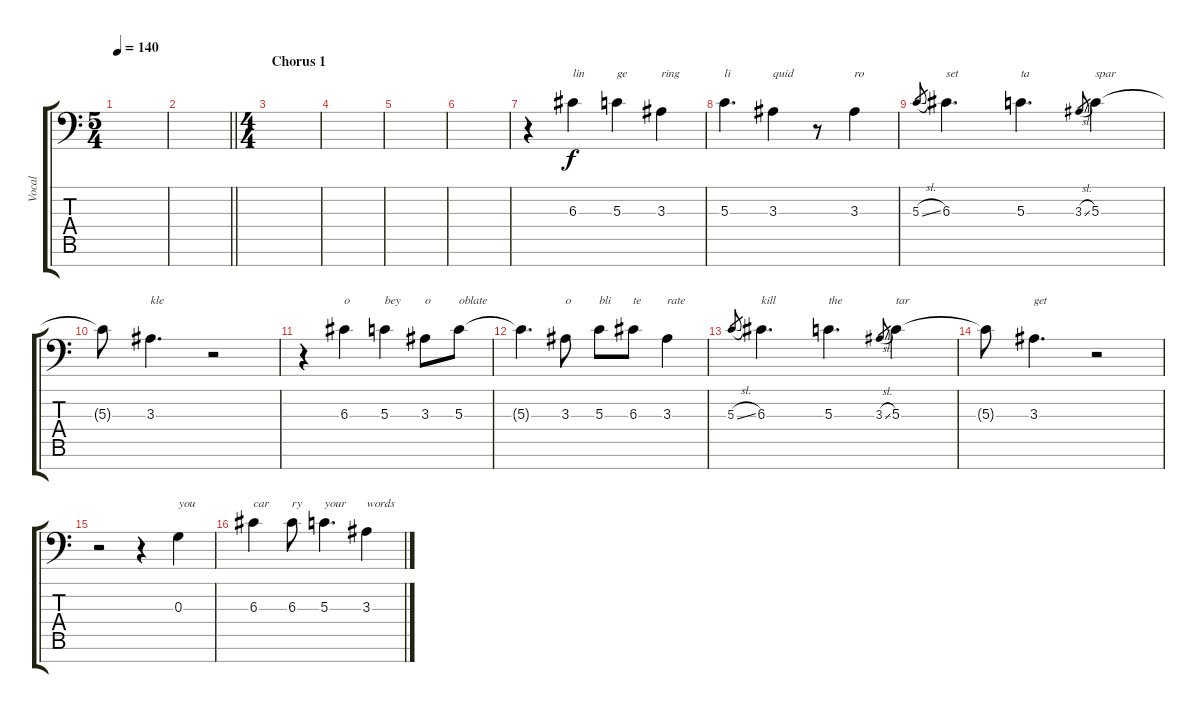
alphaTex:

\track ("Vocal" "Vocal") {instrument tenorsax}
\staff {score tabs}
\tuning (E4 B3 G3 D3 A2 E2 C-1) {hide}
\ts (5 4)
\tempo 140
\clef f4
\ks c
|
\barLineRight lightlight
|
\ts (4 4)
\section ("" "Chorus 1")
|
|
|
|
r.4 6.3.4{txt "lin"} 5.3.4{txt "ge"} 3.3.4{txt "ring"} |
5.3.4{d txt "li"} 3.3.4{txt "quid"} r.8 3.3.4{txt "ro"} |
5.3{sl}.8{gr} 6.3.4{d txt "set"} 5.3.4{d txt "ta"} 3.3{sl}.8{gr} 5.3.4{txt "spar"} |
5.3{t}.8 3.3.4{d txt "kle"} r.2 |
r.4 6.3.4{txt "o"} 5.3.4{txt "bey"} 3.3.8{txt "o"} 5.3.8{txt "oblate"} |
5.3{t}.4{d} 3.3.8{txt "o"} 5.3.8{txt "bli"} 6.3.8{txt "te"} 3.3.4{txt "rate"} |
5.3{sl}.8{gr} 6.3.4{d txt "kill"} 5.3.4{d txt "the"} 3.3{sl}.8{gr} 5.3.4{txt "tar"} |
5.3{t}.8 3.3.4{d txt "get"} r.2 |
r.2 r.4 0.3.4{txt "you"} |
6.3.4{txt "car"} 6.3.8{txt "ry"} 5.3.4{d txt "your"} 3.3.4{txt "words"}
